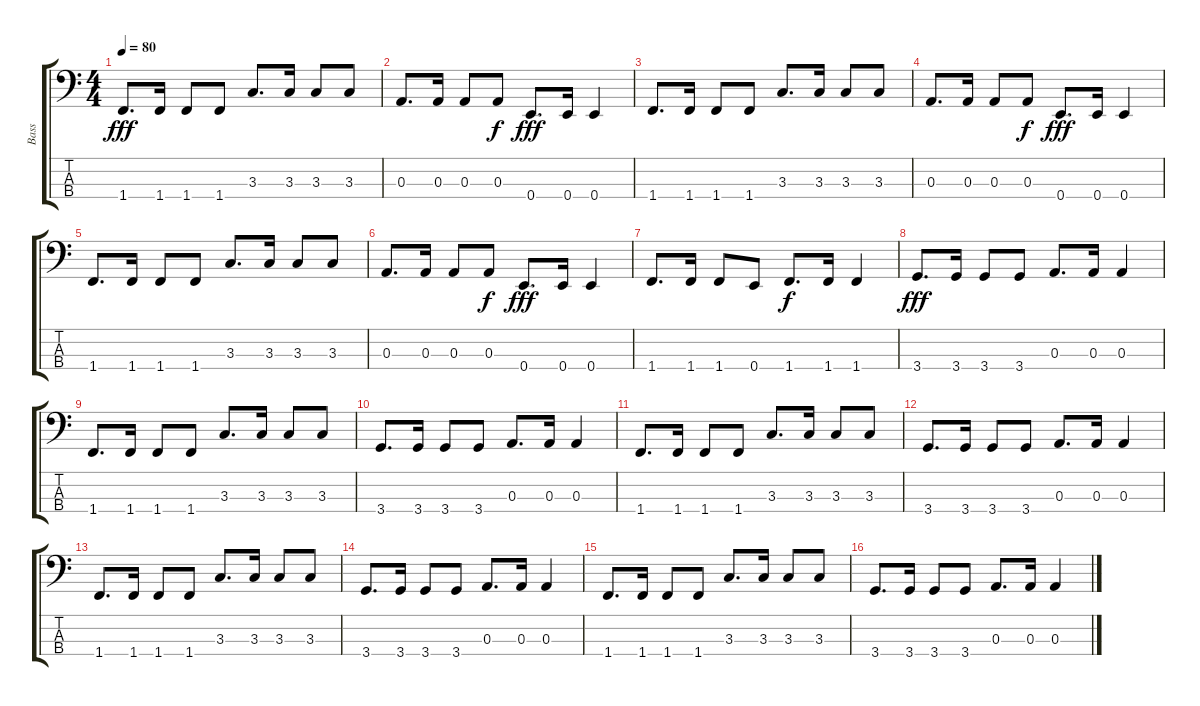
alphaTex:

\track ("Bass" "Bass") {instrument acousticbass}
\staff {score tabs}
\tuning (G2 D2 A1 E1) {hide}
\ts (4 4)
\tempo 80
\clef f4
\ks c
1.4.8{d dy fff} 1.4.16 1.4.8 1.4.8 3.3.8{d} 3.3.16 3.3.8 3.3.8 |
0.3.8{d} 0.3.16 0.3.8 0.3.8{dy f} 0.4.8{d dy fff} 0.4.16 0.4.4 |
1.4.8{d} 1.4.16 1.4.8 1.4.8 3.3.8{d} 3.3.16 3.3.8 3.3.8 |
0.3.8{d} 0.3.16 0.3.8 0.3.8{dy f} 0.4.8{d dy fff} 0.4.16 0.4.4 |
1.4.8{d} 1.4.16 1.4.8 1.4.8 3.3.8{d} 3.3.16 3.3.8 3.3.8 |
0.3.8{d} 0.3.16 0.3.8 0.3.8{dy f} 0.4.8{d dy fff} 0.4.16 0.4.4 |
1.4.8{d} 1.4.16 1.4.8 0.4.8 1.4.8{d dy f} 1.4.16 1.4.4 |
3.4.8{d dy fff} 3.4.16 3.4.8 3.4.8 0.3.8{d} 0.3.16 0.3.4 |
1.4.8{d} 1.4.16 1.4.8 1.4.8 3.3.8{d} 3.3.16 3.3.8 3.3.8 |
3.4.8{d} 3.4.16 3.4.8 3.4.8 0.3.8{d} 0.3.16 0.3.4 |
1.4.8{d} 1.4.16 1.4.8 1.4.8 3.3.8{d} 3.3.16 3.3.8 3.3.8 |
3.4.8{d} 3.4.16 3.4.8 3.4.8 0.3.8{d} 0.3.16 0.3.4 |
1.4.8{d} 1.4.16 1.4.8 1.4.8 3.3.8{d} 3.3.16 3.3.8 3.3.8 |
3.4.8{d} 3.4.16 3.4.8 3.4.8 0.3.8{d} 0.3.16 0.3.4 |
1.4.8{d} 1.4.16 1.4.8 1.4.8 3.3.8{d} 3.3.16 3.3.8 3.3.8 |
3.4.8{d} 3.4.16 3.4.8 3.4.8 0.3.8{d} 0.3.16 0.3.4
